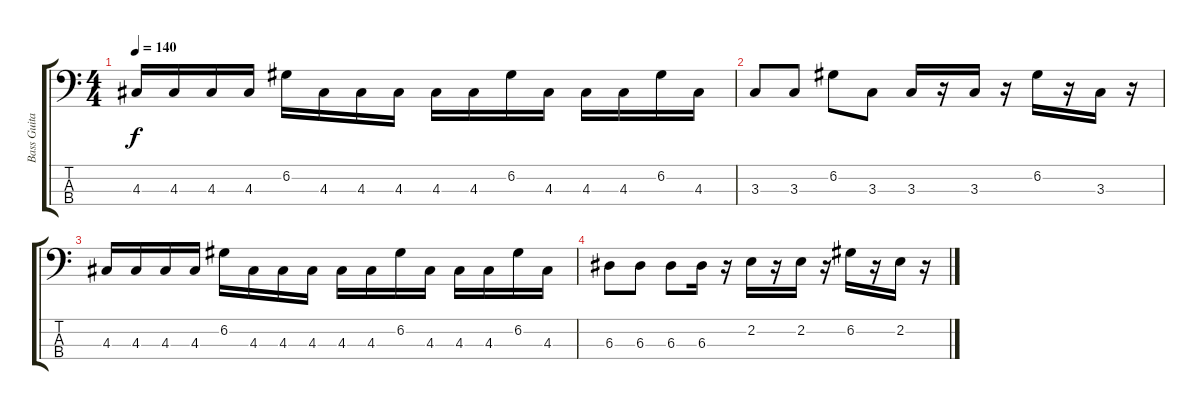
\track ("Bass Guitar" "Bass Guita") {instrument electricbassfinger}
\staff {score tabs}
\tuning (G2 D2 A1 E1) {hide}
\ts (4 4)
\tempo 140
\clef f4
\ks c
4.3.16{dy f} 4.3.16 4.3.16 4.3.16 6.2.16 4.3.16 4.3.16 4.3.16 4.3.16 4.3.16 6.2.16 4.3.16 4.3.16 4.3.16 6.2.16 4.3.16 |
3.3.8 3.3.8 6.2.8 3.3.8 3.3.16 r.16 3.3.16 r.16 6.2.16 r.16 3.3.16 r.16 |
4.3.16 4.3.16 4.3.16 4.3.16 6.2.16 4.3.16 4.3.16 4.3.16 4.3.16 4.3.16 6.2.16 4.3.16 4.3.16 4.3.16 6.2.16 4.3.16 |
6.3.8 6.3.8 6.3.8 6.3.16 r.16 2.2.16 r.16 2.2.16 r.16 6.2.16 r.16 2.2.16 r.16
